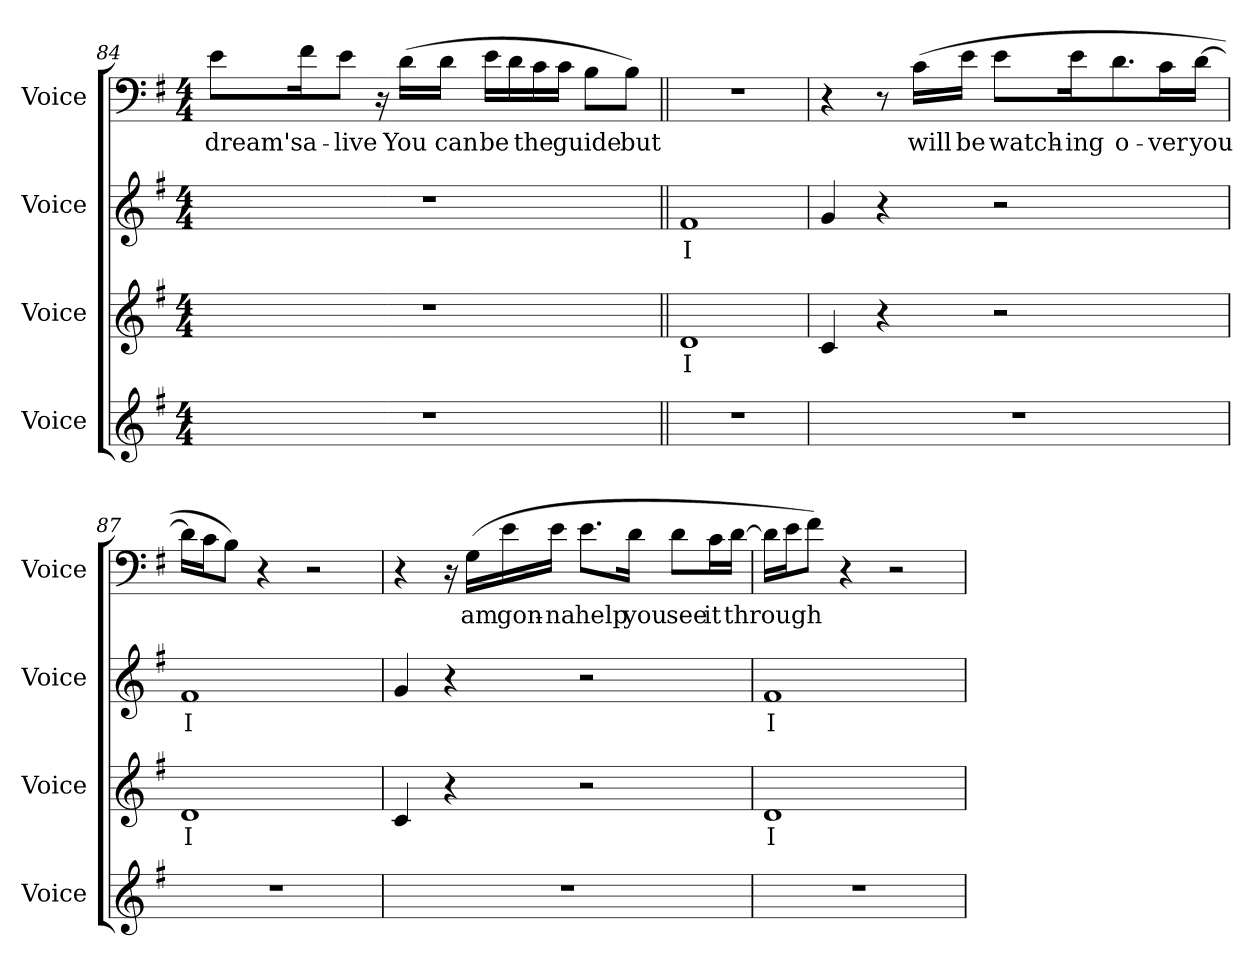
**kern	**kern	**text	**kern	**text	**kern	**text
*part4	*part3	*part3	*part2	*part2	*part1	*part1
*staff4	*staff3	*staff3	*staff2	*staff2	*staff1	*staff1
*I"Voice	*I"Voice	*	*I"Voice	*	*I"Voice	*
*I'Voice	*I'Voice	*	*I'Voice	*	*I'Voice	*
!!LO:PB:g=z
*clefG2	*clefG2	*	*clefG2	*	*clefF4	*
*k[f#]	*k[f#]	*	*k[f#]	*	*k[f#]	*
*G:	*G:	*	*G:	*	*G:	*
*M4/4	*M4/4	*	*M4/4	*	*M4/4	*
=84	=84	=84	=84	=84	=84	=84
!	!	!	!	!	!	!LO:LY:b:color=#000000
1r	1r	.	1r	.	8ei\L	dream's
!	!	!	!	!	!	!LO:LY:b:color=#000000
.	.	.	.	.	16f#i\k	a-
!	!	!	!	!	!	!LO:LY:b:color=#000000
.	.	.	.	.	8ei\J	-live
.	.	.	.	.	16r	.
!	!	!	!	!	!	!LO:LY:b:color=#000000
.	.	.	.	.	(16di\LL	You
!	!	!	!	!	!	!LO:LY:b:color=#000000
.	.	.	.	.	16di\JJ	can
!	!	!	!	!	!	!LO:LY:b:color=#000000
.	.	.	.	.	16ei\LL	be
.	.	.	.	.	16di\	.
!	!	!	!	!	!	!LO:LY:b:color=#000000
.	.	.	.	.	16ci\	the
!	!	!	!	!	!	!LO:LY:b:color=#000000
.	.	.	.	.	16ci\JJ	guide
.	.	.	.	.	8Bi\L	.
!	!	!	!	!	!	!LO:LY:b:color=#000000
.	.	.	.	.	8Bi\J)	but
=85||	=85||	=85||	=85||	=85||	=85||	=85||
!	!	!LO:LY:b:color=#000000	!	!	!	!
!	!	!	!	!LO:LY:b:color=#000000	!	!
1r	1di	I	1f#i	I	1r	.
=86	=86	=86	=86	=86	=86	=86
1r	4ci/	.	4gi/	.	4r	.
.	4r	.	4r	.	8r	.
!	!	!	!	!	!	!LO:LY:b:color=#000000
.	.	.	.	.	(16ci\LL	will
!	!	!	!	!	!	!LO:LY:b:color=#000000
.	.	.	.	.	16ei\JJ	be
!	!	!	!	!	!	!LO:LY:b:color=#000000
.	2r	.	2r	.	8ei\L	watch-
!	!	!	!	!	!	!LO:LY:b:color=#000000
.	.	.	.	.	16ei\k	-ing
!	!	!	!	!	!	!LO:LY:b:color=#000000
.	.	.	.	.	8.di\	o-
!	!	!	!	!	!	!LO:LY:b:color=#000000
.	.	.	.	.	16ci\L	-ver
!	!	!	!	!	!	!LO:LY:b:color=#000000
.	.	.	.	.	[16di\JJ	you
!!LO:LB:g=z
=87	=87	=87	=87	=87	=87	=87
!	!	!LO:LY:b:color=#000000	!	!	!	!
!	!	!	!	!LO:LY:b:color=#000000	!	!
1r	1di	I	1f#i	I	16di\LL]	.
.	.	.	.	.	16ci\J	.
.	.	.	.	.	8Bi\J)	.
.	.	.	.	.	4r	.
.	.	.	.	.	2r	.
=88	=88	=88	=88	=88	=88	=88
1r	4ci/	.	4gi/	.	4r	.
.	4r	.	4r	.	16r	.
!	!	!	!	!	!	!LO:LY:b:color=#000000
.	.	.	.	.	(16Gi\LL	am
!	!	!	!	!	!	!LO:LY:b:color=#000000
.	.	.	.	.	16ei\	gon-
!	!	!	!	!	!	!LO:LY:b:color=#000000
.	.	.	.	.	16ei\JJ	-na
!	!	!	!	!	!	!LO:LY:b:color=#000000
.	2r	.	2r	.	8.ei\L	help
!	!	!	!	!	!	!LO:LY:b:color=#000000
.	.	.	.	.	16di\Jk	you
!	!	!	!	!	!	!LO:LY:b:color=#000000
.	.	.	.	.	8di\L	see
!	!	!	!	!	!	!LO:LY:b:color=#000000
.	.	.	.	.	16ci\L	it
!	!	!	!	!	!	!LO:LY:b:color=#000000
.	.	.	.	.	[16di\JJ	through
=89	=89	=89	=89	=89	=89	=89
!	!	!LO:LY:b:color=#000000	!	!	!	!
!	!	!	!	!LO:LY:b:color=#000000	!	!
1r	1di	I	1f#i	I	16di\LL]	.
.	.	.	.	.	16ei\J	.
.	.	.	.	.	8f#i\J)	.
.	.	.	.	.	4r	.
.	.	.	.	.	2r	.
=	=	=	=	=	=	=
*-	*-	*-	*-	*-	*-	*-
